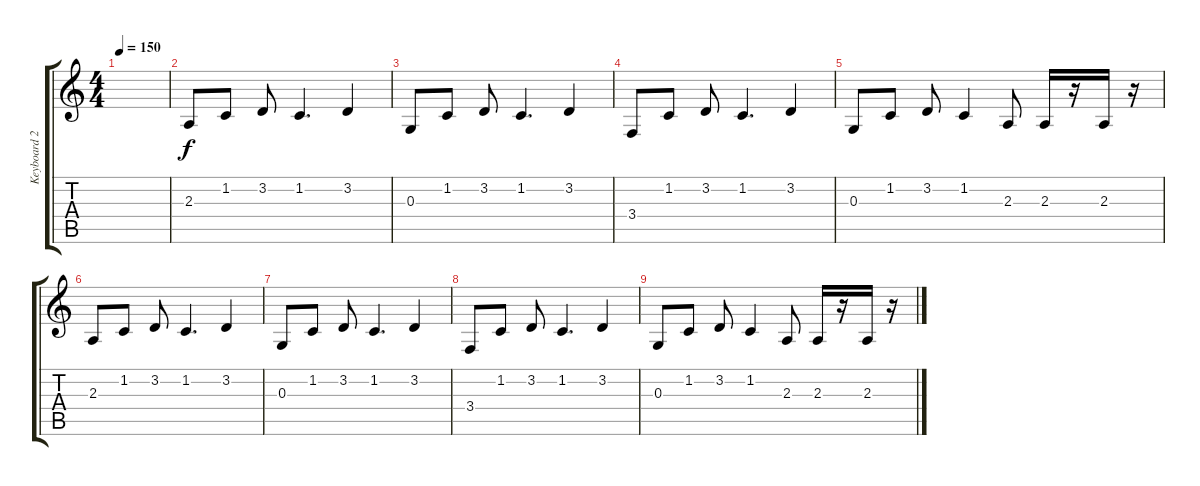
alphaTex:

\track ("Keyboard 2" "Keyboard 2") {instrument tremolostrings}
\staff {score tabs}
\tuning (E4 B3 G3 D3 A2 E2) {hide}
\ts (4 4)
\tempo 150
\clef g2
\ks c
|
2.3.8 1.2.8 3.2.8 1.2.4{d} 3.2.4 |
0.3.8 1.2.8 3.2.8 1.2.4{d} 3.2.4 |
3.4.8 1.2.8 3.2.8 1.2.4{d} 3.2.4 |
0.3.8 1.2.8 3.2.8 1.2.4 2.3.8 2.3.16 r.16 2.3.16 r.16 |
2.3.8 1.2.8 3.2.8 1.2.4{d} 3.2.4 |
0.3.8 1.2.8 3.2.8 1.2.4{d} 3.2.4 |
3.4.8 1.2.8 3.2.8 1.2.4{d} 3.2.4 |
0.3.8 1.2.8 3.2.8 1.2.4 2.3.8 2.3.16 r.16 2.3.16 r.16
